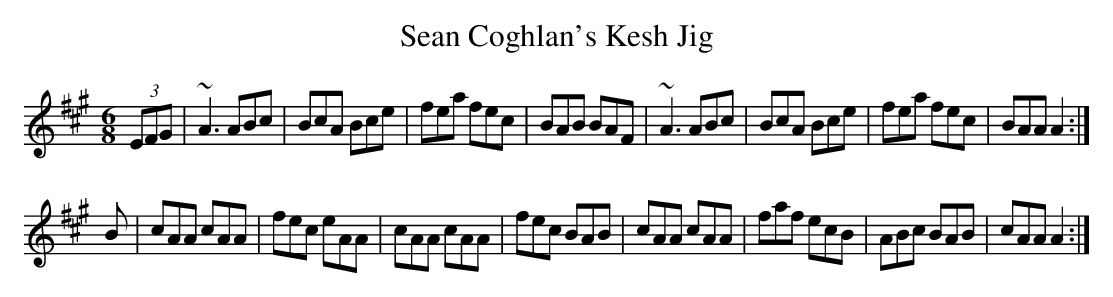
X:1
T:Sean Coghlan's Kesh Jig
M:6/8
L:1/8
K:A
(3EFG|~A3 ABc|BcA Bce|fea fec|BAB BAF|~A3 ABc|BcA Bce|fea fec|BAA A2:|
B|cAA cAA|fec eAA|cAA cAA|fec BAB|cAA cAA|faf ecB|ABc BAB|cAA A2:|
